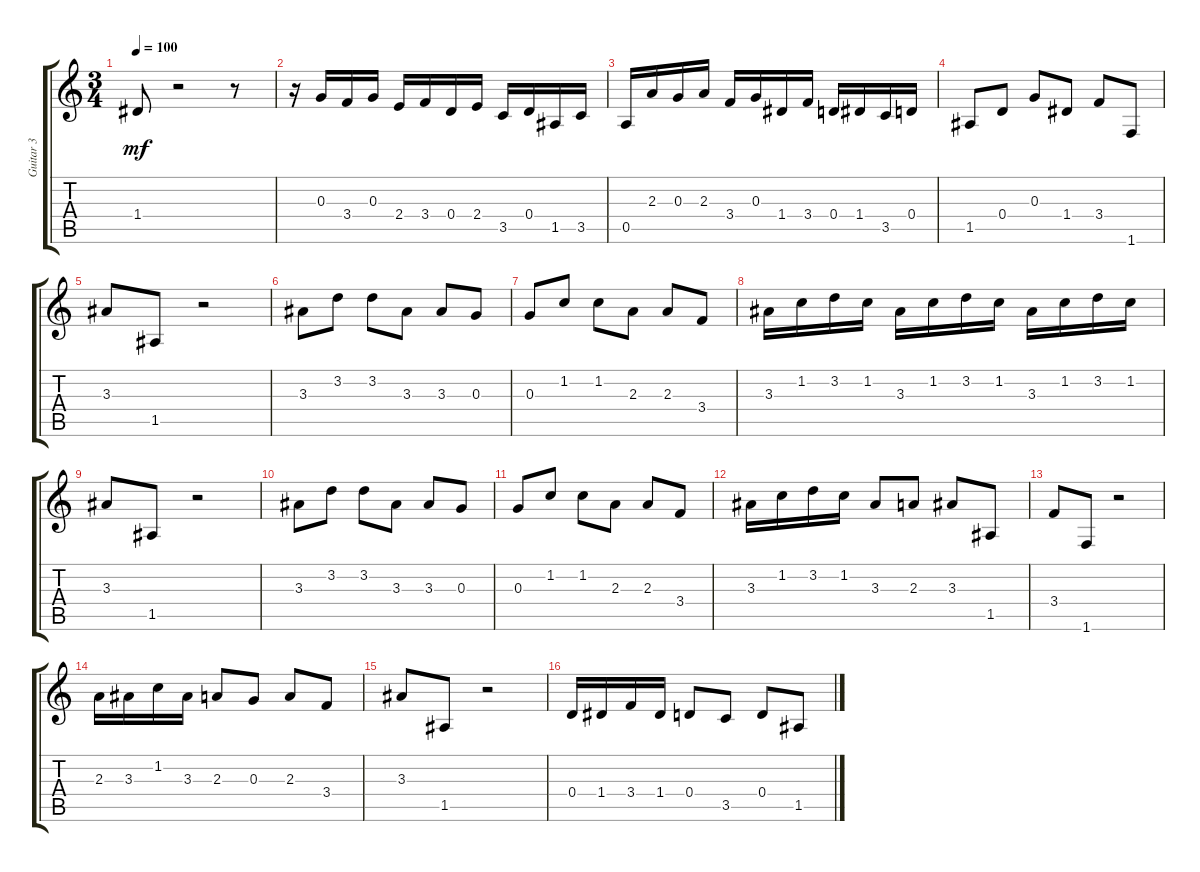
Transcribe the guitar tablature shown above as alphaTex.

\track ("Guitar 3" "Guitar 3") {instrument acousticguitarnylon}
\staff {score tabs}
\tuning (E4 B3 G3 D3 A2 E2) {hide}
\ts (3 4)
\tempo 100
\clef g2
\ks c
1.4.8{dy mf} r.2 r.8 |
r.16 0.3.16 3.4.16 0.3.16 2.4.16 3.4.16 0.4.16 2.4.16 3.5.16 0.4.16 1.5.16 3.5.16 |
0.5.16 2.3.16 0.3.16 2.3.16 3.4.16 0.3.16 1.4.16 3.4.16 0.4.16 1.4.16 3.5.16 0.4.16 |
1.5.8 0.4.8 0.3.8 1.4.8 3.4.8 1.6.8 |
3.3.8 1.5.8 r.2 |
3.3.8 3.2.8 3.2.8 3.3.8 3.3.8 0.3.8 |
0.3.8 1.2.8 1.2.8 2.3.8 2.3.8 3.4.8 |
3.3.16 1.2.16 3.2.16 1.2.16 3.3.16 1.2.16 3.2.16 1.2.16 3.3.16 1.2.16 3.2.16 1.2.16 |
3.3.8 1.5.8 r.2 |
3.3.8 3.2.8 3.2.8 3.3.8 3.3.8 0.3.8 |
0.3.8 1.2.8 1.2.8 2.3.8 2.3.8 3.4.8 |
3.3.16 1.2.16 3.2.16 1.2.16 3.3.8 2.3.8 3.3.8 1.5.8 |
3.4.8 1.6.8 r.2 |
2.3.16 3.3.16 1.2.16 3.3.16 2.3.8 0.3.8 2.3.8 3.4.8 |
3.3.8 1.5.8 r.2 |
0.4.16 1.4.16 3.4.16 1.4.16 0.4.8 3.5.8 0.4.8 1.5.8
